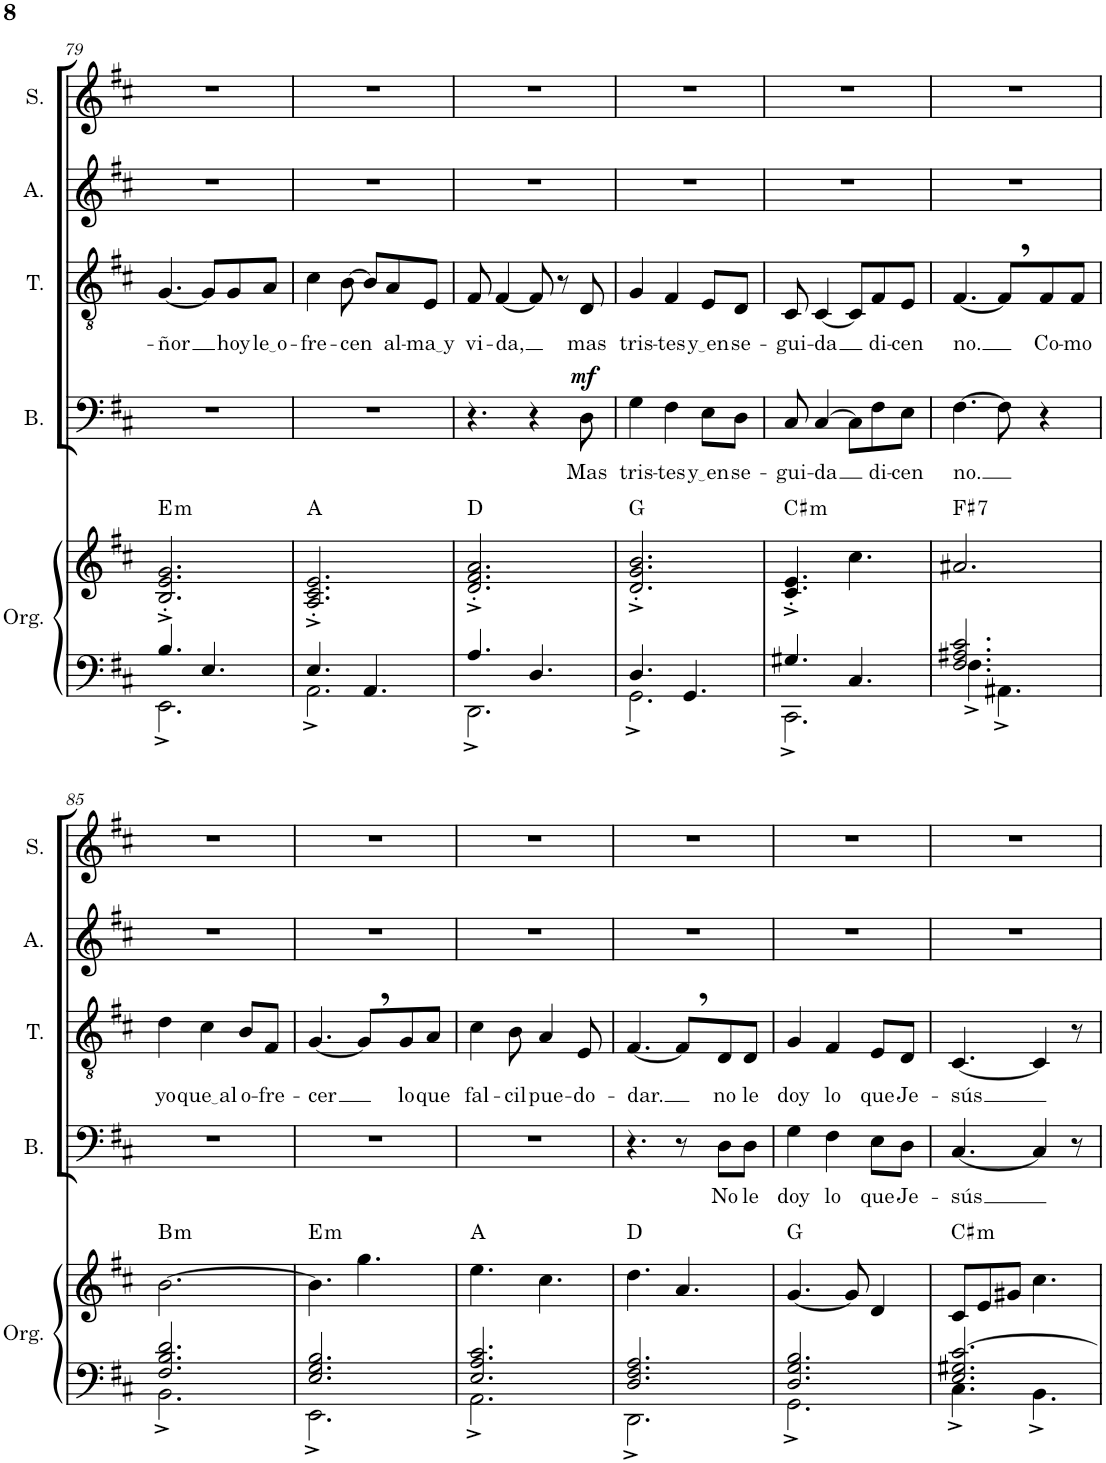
**kern	**kern	**harte	**kern	**text	**dynam	**kern	**text	**kern	**kern
*part5	*part5	*part5	*part4	*part4	*part4	*part3	*part3	*part2	*part1
*staff6	*staff5	*	*staff4	*staff4	*staff4	*staff3	*staff3	*staff2	*staff1
*I"Órgano	*	*	*I"Bajo	*	*	*I"Tenor	*	*I"Alto	*I"Soprano
*	*	*	*I'B.	*	*	*I'T.	*	*I'A.	*I'S.
!!LO:PB:g=z
*clefF4	*clefG2	*	*clefF4	*	*	*clefGv2	*	*clefG2	*clefG2
*k[f#c#]	*k[f#c#]	*	*k[f#c#]	*	*	*k[f#c#]	*	*k[f#c#]	*k[f#c#]
*M6/8	*M6/8	*	*M6/8	*	*	*M6/8	*	*M6/8	*M6/8
=79	=79	=79	=79	=79	=79	=79	=79	=79	=79
*^	*	*	*	*	*	*	*	*	*
!	!	!	!LO:H:kt=m	!	!	!	!	!LO:LY:b	!	!
4.B/	2.EE^\	2.B/'^ 2.e/'^ 2.g/'^	E:min	2.r	.	.	[4.G/	-ñor	2.r	2.r
4.E/	.	.	.	.	.	.	8G/L]	.	.	.
!	!	!	!	!	!	!	!	!LO:LY:b	!	!
.	.	.	.	.	.	.	8G/	hoy	.	.
!	!	!	!	!	!	!	!	!LO:LY:b	!	!
.	.	.	.	.	.	.	8A/J	le o	.	.
=80	=80	=80	=80	=80	=80	=80	=80	=80	=80	=80
!	!	!	!	!	!	!	!	!LO:LY:b	!	!
4.E/	2.AA^\	2.A/'^ 2.c#/'^ 2.e/'^	A:maj	2.r	.	.	4c#\	-fre-	2.r	2.r
!	!	!	!	!	!	!	!	!LO:LY:b	!	!
.	.	.	.	.	.	.	[8B\	-cen	.	.
4.AA/	.	.	.	.	.	.	8B/L]	.	.	.
!	!	!	!	!	!	!	!	!LO:LY:b	!	!
.	.	.	.	.	.	.	8A/	al-	.	.
!	!	!	!	!	!	!	!	!LO:LY:b	!	!
.	.	.	.	.	.	.	8E/J	ma y	.	.
=81	=81	=81	=81	=81	=81	=81	=81	=81	=81	=81
!	!	!	!	!	!	!	!	!LO:LY:b	!	!
4.A/	2.DD^\	2.d/'^ 2.f#/'^ 2.a/'^	D:maj	4.r	.	.	8F#/	vi-	2.r	2.r
!	!	!	!	!	!	!	!	!LO:LY:b	!	!
.	.	.	.	.	.	.	[4F#/	-da,	.	.
4.D/	.	.	.	4r	.	.	8F#/]	.	.	.
.	.	.	.	.	.	.	8r	.	.	.
!	!	!	!	!	!LO:LY:b	!LO:DY:a	!	!LO:LY:b	!	!
.	.	.	.	8D\	Mas	mf	8D/	mas	.	.
=82	=82	=82	=82	=82	=82	=82	=82	=82	=82	=82
!	!	!	!	!	!LO:LY:b	!	!	!LO:LY:b	!	!
4.D/	2.GG^\	2.d/'^ 2.g/'^ 2.b/'^	G:maj	4G\	tris-	.	4G/	tris-	2.r	2.r
!	!	!	!	!	!LO:LY:b	!	!	!LO:LY:b	!	!
.	.	.	.	4F#\	-tes	.	4F#/	-tes	.	.
4.GG/	.	.	.	.	.	.	.	.	.	.
!	!	!	!	!	!LO:LY:b	!	!	!LO:LY:b	!	!
.	.	.	.	8E\L	y en	.	8E/L	y en	.	.
!	!	!	!	!	!LO:LY:b	!	!	!LO:LY:b	!	!
.	.	.	.	8D\J	se-	.	8D/J	se-	.	.
=83	=83	=83	=83	=83	=83	=83	=83	=83	=83	=83
!	!	!	!LO:H:kt=m	!	!LO:LY:b	!	!	!LO:LY:b	!	!
4.G#X/	2.CC#^\	4.c#/^' 4.e/^'	C#:min	8C#/	-gui-	.	8C#/	-gui-	2.r	2.r
!	!	!	!	!	!LO:LY:b	!	!	!LO:LY:b	!	!
.	.	.	.	[4C#/	-da	.	[4C#/	-da	.	.
4.C#/	.	4.cc#\	.	8C#\L]	.	.	8C#/L]	.	.	.
!	!	!	!	!	!LO:LY:b	!	!	!LO:LY:b	!	!
.	.	.	.	8F#\	di-	.	8F#/	di-	.	.
!	!	!	!	!	!LO:LY:b	!	!	!LO:LY:b	!	!
.	.	.	.	8E\J	-cen	.	8E/J	-cen	.	.
=84	=84	=84	=84	=84	=84	=84	=84	=84	=84	=84
!	!	!	!LO:H:kt=7	!	!LO:LY:b	!	!	!LO:LY:b	!	!
2.F#/ 2.A#X/ 2.c#/	4.F#^\	2.a#X/	F#:7	[4.F#\	no.	.	[4.F#/	no.	2.r	2.r
.	4.AA#X^\	.	.	8F#\]	.	.	8F#,/L]	.	.	.
!	!	!	!	!	!	!	!	!LO:LY:b	!	!
.	.	.	.	4r	.	.	8F#/	Co-	.	.
!	!	!	!	!	!	!	!	!LO:LY:b	!	!
.	.	.	.	.	.	.	8F#/J	-mo	.	.
!!LO:LB:g=z
=85	=85	=85	=85	=85	=85	=85	=85	=85	=85	=85
!	!	!	!LO:H:kt=m	!	!	!	!	!LO:LY:b	!	!
2.F#/ 2.B/ 2.d/	2.BB^\	[2.b\	B:min	2.r	.	.	4d\	yo	2.r	2.r
!	!	!	!	!	!	!	!	!LO:LY:b	!	!
.	.	.	.	.	.	.	4c#\	que al	.	.
!	!	!	!	!	!	!	!	!LO:LY:b	!	!
.	.	.	.	.	.	.	8B/L	o-	.	.
!	!	!	!	!	!	!	!	!LO:LY:b	!	!
.	.	.	.	.	.	.	8F#/J	-fre-	.	.
=86	=86	=86	=86	=86	=86	=86	=86	=86	=86	=86
!	!	!	!LO:H:kt=m	!	!	!	!	!LO:LY:b	!	!
2.E/ 2.G/ 2.B/	2.EE^\	4.b\]	E:min	2.r	.	.	[4.G/	-cer	2.r	2.r
.	.	4.gg\	.	.	.	.	8G,/L]	.	.	.
!	!	!	!	!	!	!	!	!LO:LY:b	!	!
.	.	.	.	.	.	.	8G/	lo	.	.
!	!	!	!	!	!	!	!	!LO:LY:b	!	!
.	.	.	.	.	.	.	8A/J	que	.	.
=87	=87	=87	=87	=87	=87	=87	=87	=87	=87	=87
!	!	!	!	!	!	!	!	!LO:LY:b	!	!
2.E/ 2.A/ 2.c#/	2.AA^\	4.ee\	A:maj	2.r	.	.	4c#\	fal-	2.r	2.r
!	!	!	!	!	!	!	!	!LO:LY:b	!	!
.	.	.	.	.	.	.	8B\	-cil	.	.
!	!	!	!	!	!	!	!	!LO:LY:b	!	!
.	.	4.cc#\	.	.	.	.	4A/	pue-	.	.
!	!	!	!	!	!	!	!	!LO:LY:b	!	!
.	.	.	.	.	.	.	8E/	-do-	.	.
=88	=88	=88	=88	=88	=88	=88	=88	=88	=88	=88
!	!	!	!	!	!	!	!	!LO:LY:b	!	!
2.D/ 2.F#/ 2.A/	2.DD^\	4.dd\	D:maj	4.r	.	.	[4.F#/	-dar.	2.r	2.r
.	.	4.a/	.	8r	.	.	8F#,/L]	.	.	.
!	!	!	!	!	!LO:LY:b	!	!	!LO:LY:b	!	!
.	.	.	.	8D\L	No	.	8D/	no	.	.
!	!	!	!	!	!LO:LY:b	!	!	!LO:LY:b	!	!
.	.	.	.	8D\J	le	.	8D/J	le	.	.
=89	=89	=89	=89	=89	=89	=89	=89	=89	=89	=89
!	!	!	!	!	!LO:LY:b	!	!	!LO:LY:b	!	!
2.D/ 2.G/ 2.B/	2.GG^\	[4.g/	G:maj	4G\	doy	.	4G/	doy	2.r	2.r
!	!	!	!	!	!LO:LY:b	!	!	!LO:LY:b	!	!
.	.	.	.	4F#\	lo	.	4F#/	lo	.	.
.	.	8g/]	.	.	.	.	.	.	.	.
!	!	!	!	!	!LO:LY:b	!	!	!LO:LY:b	!	!
.	.	4d/	.	8E\L	que	.	8E/L	que	.	.
!	!	!	!	!	!LO:LY:b	!	!	!LO:LY:b	!	!
.	.	.	.	8D\J	Je-	.	8D/J	Je-	.	.
=90	=90	=90	=90	=90	=90	=90	=90	=90	=90	=90
!	!	!	!LO:H:kt=m	!	!LO:LY:b	!	!	!LO:LY:b	!	!
2.E/ 2.G#X/ [2.c#/	4.C#^\	8c#/L	C#:min	[4.C#/	-sús	.	[4.C#/	-sús	2.r	2.r
.	.	8e/	.	.	.	.	.	.	.	.
.	.	8g#X/J	.	.	.	.	.	.	.	.
.	4.BB^\	4.cc#\	.	4C#/]	.	.	4C#/]	.	.	.
.	.	.	.	8r	.	.	8r	.	.	.
*v	*v	*	*	*	*	*	*	*	*	*
=	=	=	=	=	=	=	=	=	=
*-	*-	*-	*-	*-	*-	*-	*-	*-	*-
